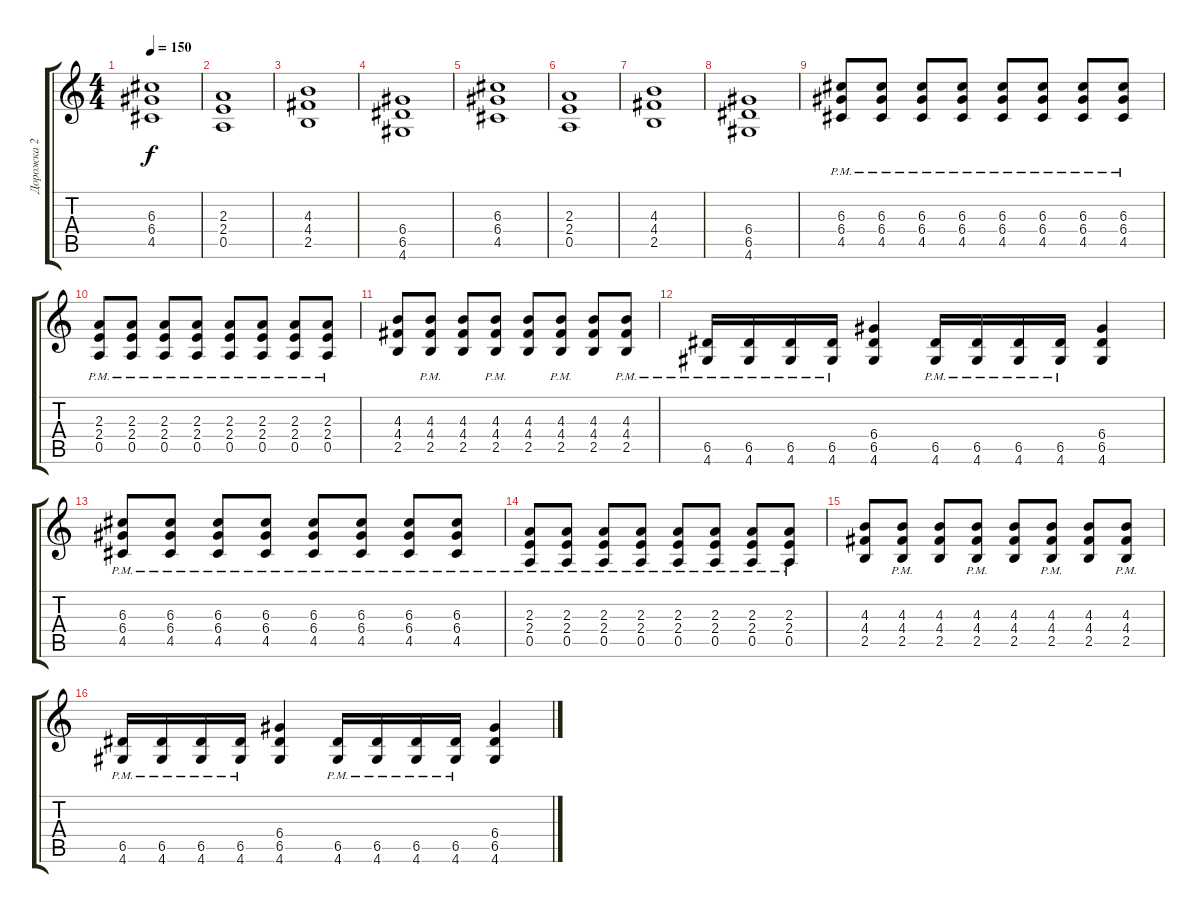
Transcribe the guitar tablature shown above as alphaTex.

\track ("Дорожка 2" "Дорожка 2") {instrument distortionguitar}
\staff {score tabs}
\tuning (E4 B3 G3 D3 A2 E2) {hide}
\ts (4 4)
\tempo 150
\clef g2
\ks c
(6.3 6.4 4.5).1{dy f} |
(2.3 2.4 0.5).1 |
(4.3 4.4 2.5).1 |
(6.4 6.5 4.6).1 |
(6.3 6.4 4.5).1 |
(2.3 2.4 0.5).1 |
(4.3 4.4 2.5).1 |
(6.4 6.5 4.6).1 |
(6.3{pm} 6.4{pm} 4.5{pm}).8 (6.3{pm} 6.4{pm} 4.5{pm}).8 (6.3{pm} 6.4{pm} 4.5{pm}).8 (6.3{pm} 6.4{pm} 4.5{pm}).8 (6.3{pm} 6.4{pm} 4.5{pm}).8 (6.3{pm} 6.4{pm} 4.5{pm}).8 (6.3{pm} 6.4{pm} 4.5{pm}).8 (6.3{pm} 6.4{pm} 4.5{pm}).8 |
(2.3{pm} 2.4{pm} 0.5{pm}).8 (2.3{pm} 2.4{pm} 0.5{pm}).8 (2.3{pm} 2.4{pm} 0.5{pm}).8 (2.3{pm} 2.4{pm} 0.5{pm}).8 (2.3{pm} 2.4{pm} 0.5{pm}).8 (2.3{pm} 2.4{pm} 0.5{pm}).8 (2.3{pm} 2.4{pm} 0.5{pm}).8 (2.3{pm} 2.4{pm} 0.5{pm}).8 |
(4.3 4.4 2.5).8 (4.3{pm} 4.4{pm} 2.5{pm}).8 (4.3 4.4 2.5).8 (4.3{pm} 4.4{pm} 2.5{pm}).8 (4.3 4.4 2.5).8 (4.3{pm} 4.4{pm} 2.5{pm}).8 (4.3 4.4 2.5).8 (4.3{pm} 4.4{pm} 2.5{pm}).8 |
(6.5{pm} 4.6{pm}).16 (6.5{pm} 4.6{pm}).16 (6.5{pm} 4.6{pm}).16 (6.5{pm} 4.6{pm}).16 (6.4 6.5 4.6).4 (6.5{pm} 4.6{pm}).16 (6.5{pm} 4.6{pm}).16 (6.5{pm} 4.6{pm}).16 (6.5{pm} 4.6{pm}).16 (6.4 6.5 4.6).4 |
(6.3{pm} 6.4{pm} 4.5{pm}).8 (6.3{pm} 6.4{pm} 4.5{pm}).8 (6.3{pm} 6.4{pm} 4.5{pm}).8 (6.3{pm} 6.4{pm} 4.5{pm}).8 (6.3{pm} 6.4{pm} 4.5{pm}).8 (6.3{pm} 6.4{pm} 4.5{pm}).8 (6.3{pm} 6.4{pm} 4.5{pm}).8 (6.3{pm} 6.4{pm} 4.5{pm}).8 |
(2.3{pm} 2.4{pm} 0.5{pm}).8 (2.3{pm} 2.4{pm} 0.5{pm}).8 (2.3{pm} 2.4{pm} 0.5{pm}).8 (2.3{pm} 2.4{pm} 0.5{pm}).8 (2.3{pm} 2.4{pm} 0.5{pm}).8 (2.3{pm} 2.4{pm} 0.5{pm}).8 (2.3{pm} 2.4{pm} 0.5{pm}).8 (2.3{pm} 2.4{pm} 0.5{pm}).8 |
(4.3 4.4 2.5).8 (4.3{pm} 4.4{pm} 2.5{pm}).8 (4.3 4.4 2.5).8 (4.3{pm} 4.4{pm} 2.5{pm}).8 (4.3 4.4 2.5).8 (4.3{pm} 4.4{pm} 2.5{pm}).8 (4.3 4.4 2.5).8 (4.3{pm} 4.4{pm} 2.5{pm}).8 |
(6.5{pm} 4.6{pm}).16 (6.5{pm} 4.6{pm}).16 (6.5{pm} 4.6{pm}).16 (6.5{pm} 4.6{pm}).16 (6.4 6.5 4.6).4 (6.5{pm} 4.6{pm}).16 (6.5{pm} 4.6{pm}).16 (6.5{pm} 4.6{pm}).16 (6.5{pm} 4.6{pm}).16 (6.4 6.5 4.6).4
